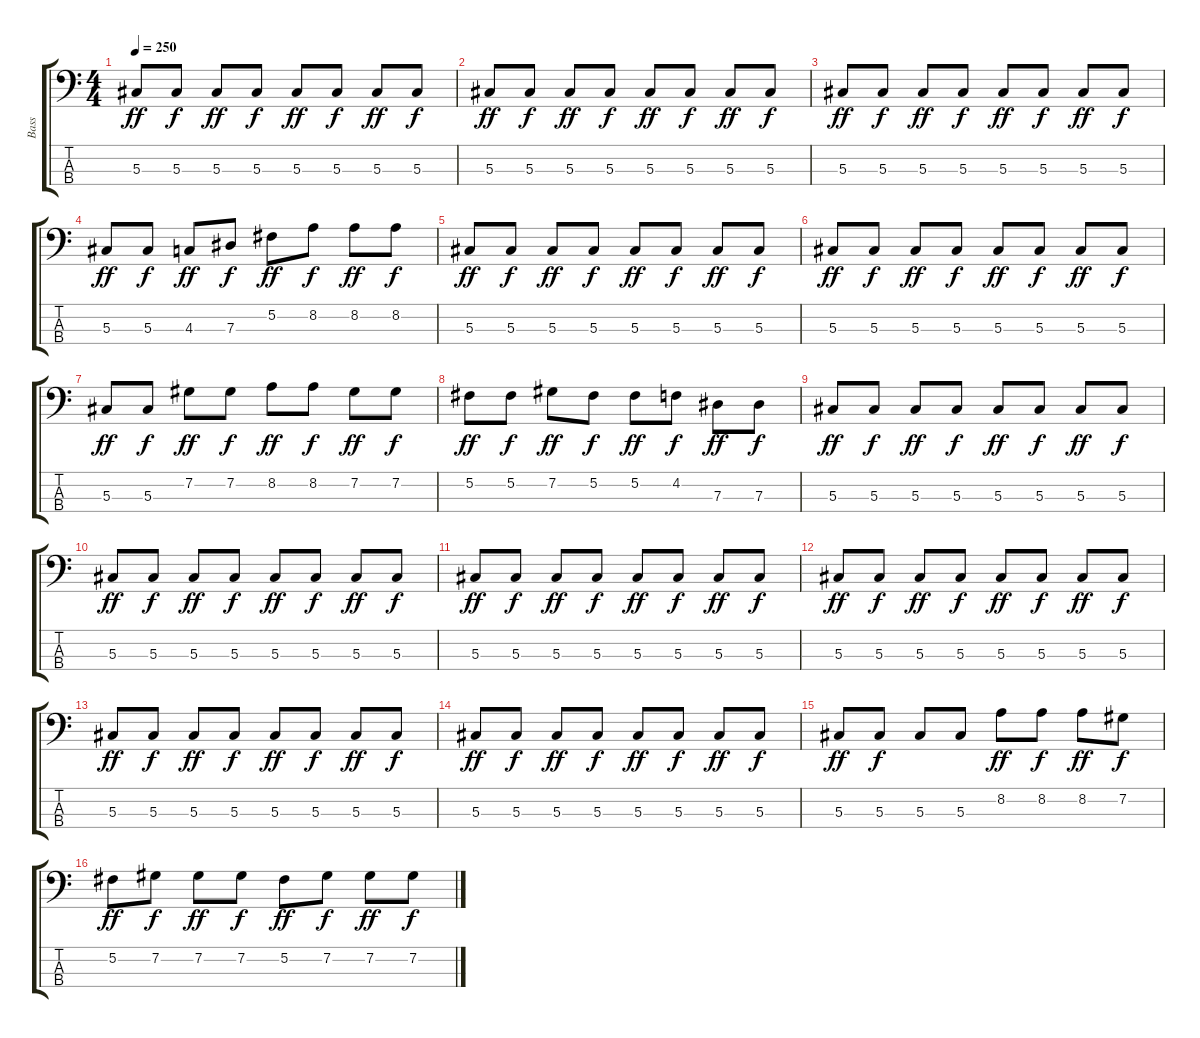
\track ("Bass" "Bass") {instrument electricbasspick}
\staff {score tabs}
\tuning (Gb2 Db2 Ab1 Eb1) {hide}
\ts (4 4)
\tempo 250
\clef f4
\ks c
5.3.8{dy ff} 5.3.8{dy f} 5.3.8{dy ff} 5.3.8{dy f} 5.3.8{dy ff} 5.3.8{dy f} 5.3.8{dy ff} 5.3.8{dy f} |
5.3.8{dy ff} 5.3.8{dy f} 5.3.8{dy ff} 5.3.8{dy f} 5.3.8{dy ff} 5.3.8{dy f} 5.3.8{dy ff} 5.3.8{dy f} |
5.3.8{dy ff} 5.3.8{dy f} 5.3.8{dy ff} 5.3.8{dy f} 5.3.8{dy ff} 5.3.8{dy f} 5.3.8{dy ff} 5.3.8{dy f} |
5.3.8{dy ff} 5.3.8{dy f} 4.3.8{dy ff} 7.3.8{dy f} 5.2.8{dy ff} 8.2.8{dy f} 8.2.8{dy ff} 8.2.8{dy f} |
5.3.8{dy ff} 5.3.8{dy f} 5.3.8{dy ff} 5.3.8{dy f} 5.3.8{dy ff} 5.3.8{dy f} 5.3.8{dy ff} 5.3.8{dy f} |
5.3.8{dy ff} 5.3.8{dy f} 5.3.8{dy ff} 5.3.8{dy f} 5.3.8{dy ff} 5.3.8{dy f} 5.3.8{dy ff} 5.3.8{dy f} |
5.3.8{dy ff} 5.3.8{dy f} 7.2.8{dy ff} 7.2.8{dy f} 8.2.8{dy ff} 8.2.8{dy f} 7.2.8{dy ff} 7.2.8{dy f} |
5.2.8{dy ff} 5.2.8{dy f} 7.2.8{dy ff} 5.2.8{dy f} 5.2.8{dy ff} 4.2.8{dy f} 7.3.8{dy ff} 7.3.8{dy f} |
5.3.8{dy ff} 5.3.8{dy f} 5.3.8{dy ff} 5.3.8{dy f} 5.3.8{dy ff} 5.3.8{dy f} 5.3.8{dy ff} 5.3.8{dy f} |
5.3.8{dy ff} 5.3.8{dy f} 5.3.8{dy ff} 5.3.8{dy f} 5.3.8{dy ff} 5.3.8{dy f} 5.3.8{dy ff} 5.3.8{dy f} |
5.3.8{dy ff} 5.3.8{dy f} 5.3.8{dy ff} 5.3.8{dy f} 5.3.8{dy ff} 5.3.8{dy f} 5.3.8{dy ff} 5.3.8{dy f} |
5.3.8{dy ff} 5.3.8{dy f} 5.3.8{dy ff} 5.3.8{dy f} 5.3.8{dy ff} 5.3.8{dy f} 5.3.8{dy ff} 5.3.8{dy f} |
5.3.8{dy ff} 5.3.8{dy f} 5.3.8{dy ff} 5.3.8{dy f} 5.3.8{dy ff} 5.3.8{dy f} 5.3.8{dy ff} 5.3.8{dy f} |
5.3.8{dy ff} 5.3.8{dy f} 5.3.8{dy ff} 5.3.8{dy f} 5.3.8{dy ff} 5.3.8{dy f} 5.3.8{dy ff} 5.3.8{dy f} |
5.3.8{dy ff} 5.3.8{dy f} 5.3.8 5.3.8 8.2.8{dy ff} 8.2.8{dy f} 8.2.8{dy ff} 7.2.8{dy f} |
5.2.8{dy ff} 7.2.8{dy f} 7.2.8{dy ff} 7.2.8{dy f} 5.2.8{dy ff} 7.2.8{dy f} 7.2.8{dy ff} 7.2.8{dy f}
